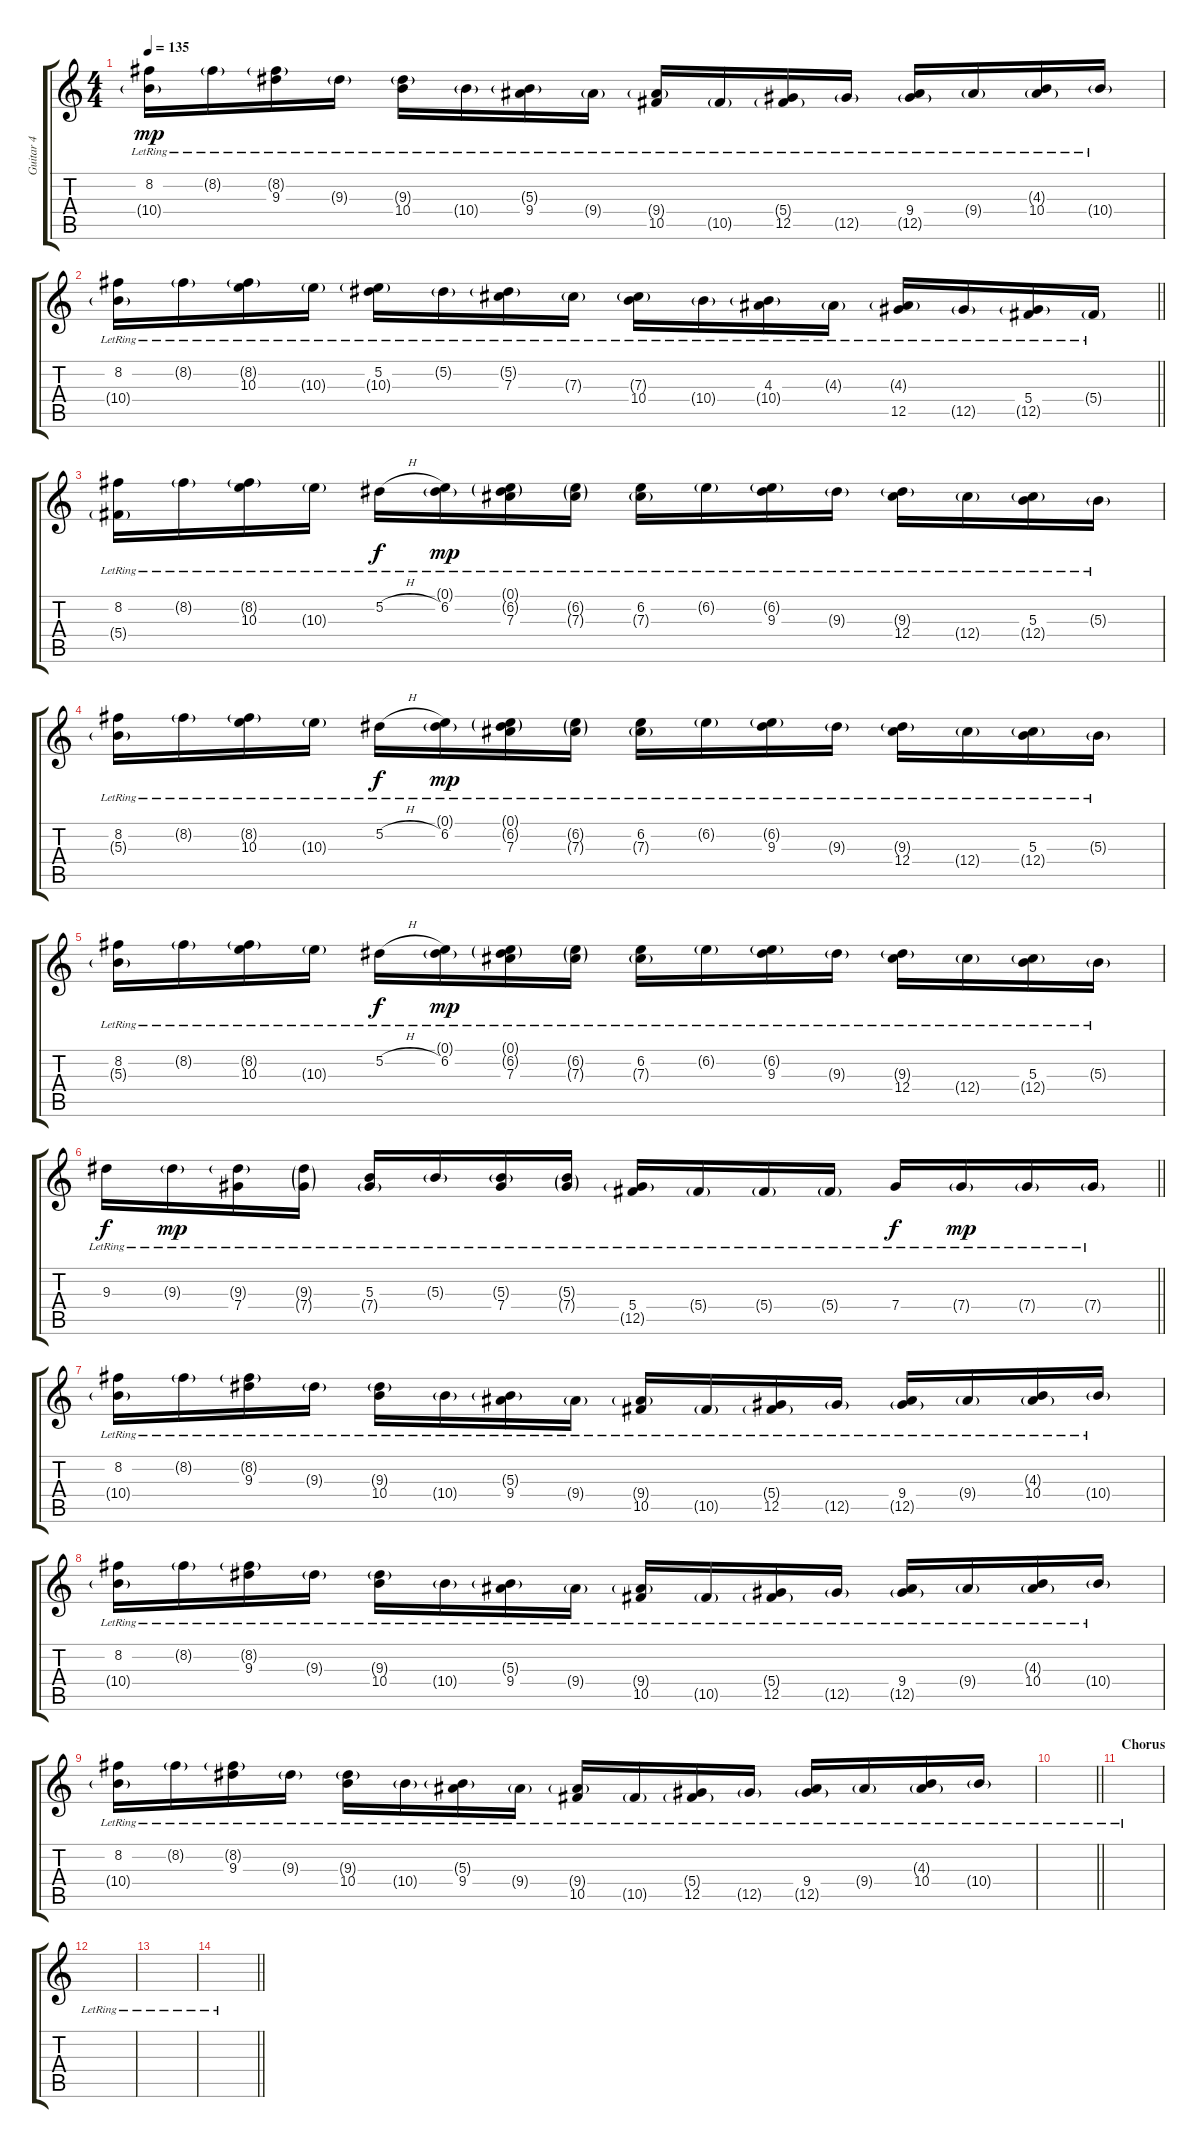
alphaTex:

\track ("Guitar 4" "Guitar 4") {instrument distortionguitar}
\staff {score tabs}
\tuning (Eb4 Bb3 Gb3 Db3 Ab2 Db2) {hide}
\ts (4 4)
\tempo 135
\clef g2
\ks c
(8.2{lr} 10.4{g lr}).16{dy mp} 8.2{g lr}.16 (8.2{g lr} 9.3{lr}).16 9.3{g lr}.16 (9.3{g lr} 10.4{lr}).16 10.4{g lr}.16 (5.3{g lr} 9.4{lr}).16 9.4{g lr}.16 (9.4{g lr} 10.5{lr}).16 10.5{g lr}.16 (5.4{g lr} 12.5{lr}).16 12.5{g lr}.16 (9.4{lr} 12.5{g lr}).16 9.4{g lr}.16 (4.3{g lr} 10.4{lr}).16 10.4{g lr}.16 |
\barLineRight lightlight
(8.2{lr} 10.4{g lr}).16 8.2{g lr}.16 (8.2{g lr} 10.3{lr}).16 10.3{g lr}.16 (5.2{lr} 10.3{g lr}).16 5.2{g lr}.16 (5.2{g lr} 7.3{lr}).16 7.3{g lr}.16 (7.3{g lr} 10.4{lr}).16 10.4{g lr}.16 (4.3{lr} 10.4{g lr}).16 4.3{g lr}.16 (4.3{g lr} 12.5{lr}).16 12.5{g lr}.16 (5.4{lr} 12.5{g lr}).16 5.4{g lr}.16 |
(8.2{lr} 5.4{g}).16 8.2{g lr}.16 (8.2{g lr} 10.3{lr}).16 10.3{g lr}.16 5.2{h lr}.16{dy f} (0.1{g lr} 6.2{lr}).16{dy mp} (0.1{g lr} 6.2{g lr} 7.3{lr}).16 (6.2{g lr} 7.3{g lr}).16 (6.2{lr} 7.3{g lr}).16 6.2{g lr}.16 (6.2{g lr} 9.3{lr}).16 9.3{g lr}.16 (9.3{g lr} 12.4{lr}).16 12.4{g lr}.16 (5.3{lr} 12.4{g lr}).16 5.3{g lr}.16 |
(8.2{lr} 5.3{g}).16 8.2{g lr}.16 (8.2{g lr} 10.3{lr}).16 10.3{g lr}.16 5.2{h lr}.16{dy f} (0.1{g lr} 6.2{lr}).16{dy mp} (0.1{g lr} 6.2{g lr} 7.3{lr}).16 (6.2{g lr} 7.3{g lr}).16 (6.2{lr} 7.3{g lr}).16 6.2{g lr}.16 (6.2{g lr} 9.3{lr}).16 9.3{g lr}.16 (9.3{g lr} 12.4{lr}).16 12.4{g lr}.16 (5.3{lr} 12.4{g lr}).16 5.3{g lr}.16 |
(8.2{lr} 5.3{g}).16 8.2{g lr}.16 (8.2{g lr} 10.3{lr}).16 10.3{g lr}.16 5.2{h lr}.16{dy f} (0.1{g lr} 6.2{lr}).16{dy mp} (0.1{g lr} 6.2{g lr} 7.3{lr}).16 (6.2{g lr} 7.3{g lr}).16 (6.2{lr} 7.3{g lr}).16 6.2{g lr}.16 (6.2{g lr} 9.3{lr}).16 9.3{g lr}.16 (9.3{g lr} 12.4{lr}).16 12.4{g lr}.16 (5.3{lr} 12.4{g lr}).16 5.3{g lr}.16 |
\barLineRight lightlight
9.3{lr}.16{dy f} 9.3{g lr}.16{dy mp} (9.3{g lr} 7.4).16 (9.3{g lr} 7.4{g}).16 (5.3{lr} 7.4{g}).16 5.3{g lr}.16 (5.3{g lr} 7.4).16 (5.3{g lr} 7.4{g}).16 (5.4{lr} 12.5{g}).16 5.4{g lr}.16 5.4{g lr}.16 5.4{g lr}.16 7.4{lr}.16{dy f} 7.4{g lr}.16{dy mp} 7.4{g lr}.16 7.4{g lr}.16 |
(8.2{lr} 10.4{g lr}).16 8.2{g lr}.16 (8.2{g lr} 9.3{lr}).16 9.3{g lr}.16 (9.3{g lr} 10.4{lr}).16 10.4{g lr}.16 (5.3{g lr} 9.4{lr}).16 9.4{g lr}.16 (9.4{g lr} 10.5{lr}).16 10.5{g lr}.16 (5.4{g lr} 12.5{lr}).16 12.5{g lr}.16 (9.4{lr} 12.5{g lr}).16 9.4{g lr}.16 (4.3{g lr} 10.4{lr}).16 10.4{g lr}.16 |
(8.2{lr} 10.4{g lr}).16 8.2{g lr}.16 (8.2{g lr} 9.3{lr}).16 9.3{g lr}.16 (9.3{g lr} 10.4{lr}).16 10.4{g lr}.16 (5.3{g lr} 9.4{lr}).16 9.4{g lr}.16 (9.4{g lr} 10.5{lr}).16 10.5{g lr}.16 (5.4{g lr} 12.5{lr}).16 12.5{g lr}.16 (9.4{lr} 12.5{g lr}).16 9.4{g lr}.16 (4.3{g lr} 10.4{lr}).16 10.4{g lr}.16 |
(8.2{lr} 10.4{g lr}).16 8.2{g lr}.16 (8.2{g lr} 9.3{lr}).16 9.3{g lr}.16 (9.3{g lr} 10.4{lr}).16 10.4{g lr}.16 (5.3{g lr} 9.4{lr}).16 9.4{g lr}.16 (9.4{g lr} 10.5{lr}).16 10.5{g lr}.16 (5.4{g lr} 12.5{lr}).16 12.5{g lr}.16 (9.4{lr} 12.5{g lr}).16 9.4{g lr}.16 (4.3{g lr} 10.4{lr}).16 10.4{g lr}.16 |
\barLineRight lightlight
|
\section ("" "Chorus")
|
|
|
\barLineRight lightlight
